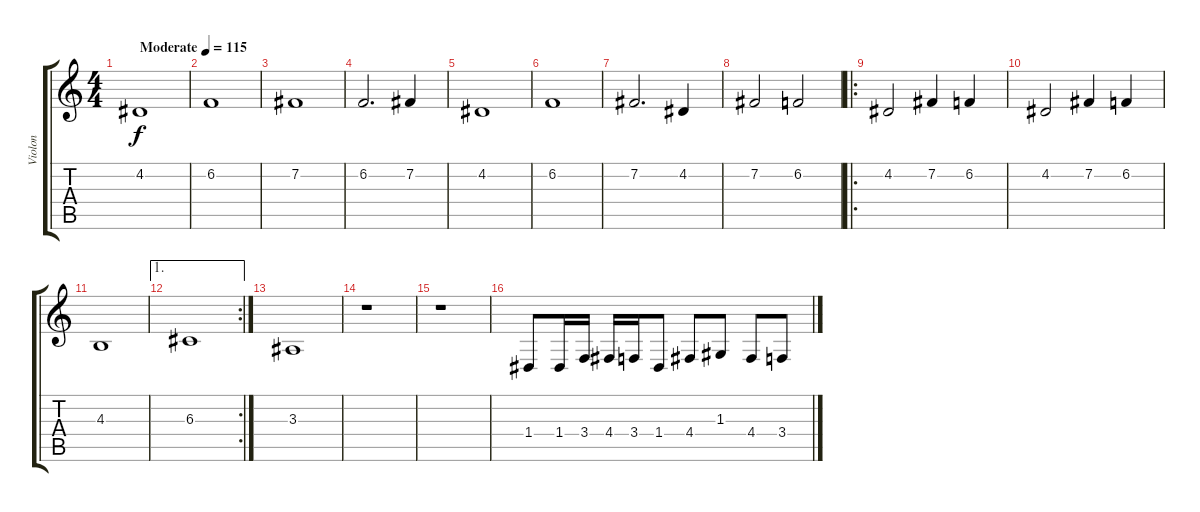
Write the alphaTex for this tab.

\track ("Violon" "Violon") {instrument violin}
\staff {score tabs}
\tuning (E4 B3 G3 D3 A2 E2) {hide}
\ts (4 4)
\tempo (115 "Moderate")
\clef g2
\ks c
4.2.1{dy f instrument violin} |
6.2.1 |
7.2.1 |
6.2.2{d} 7.2.4 |
4.2.1 |
6.2.1 |
7.2.2{d} 4.2.4 |
7.2.2 6.2.2 |
\ro
4.2.2 7.2.4 6.2.4 |
4.2.2 7.2.4 6.2.4 |
4.3.1 |
\ae 1
\rc 2
6.3.1 |
3.3.1 |
r.1 |
r.1 |
1.4.8 1.4.16 3.4.16 4.4.16 3.4.16 1.4.8 4.4.8 1.3.8 4.4.8 3.4.8
